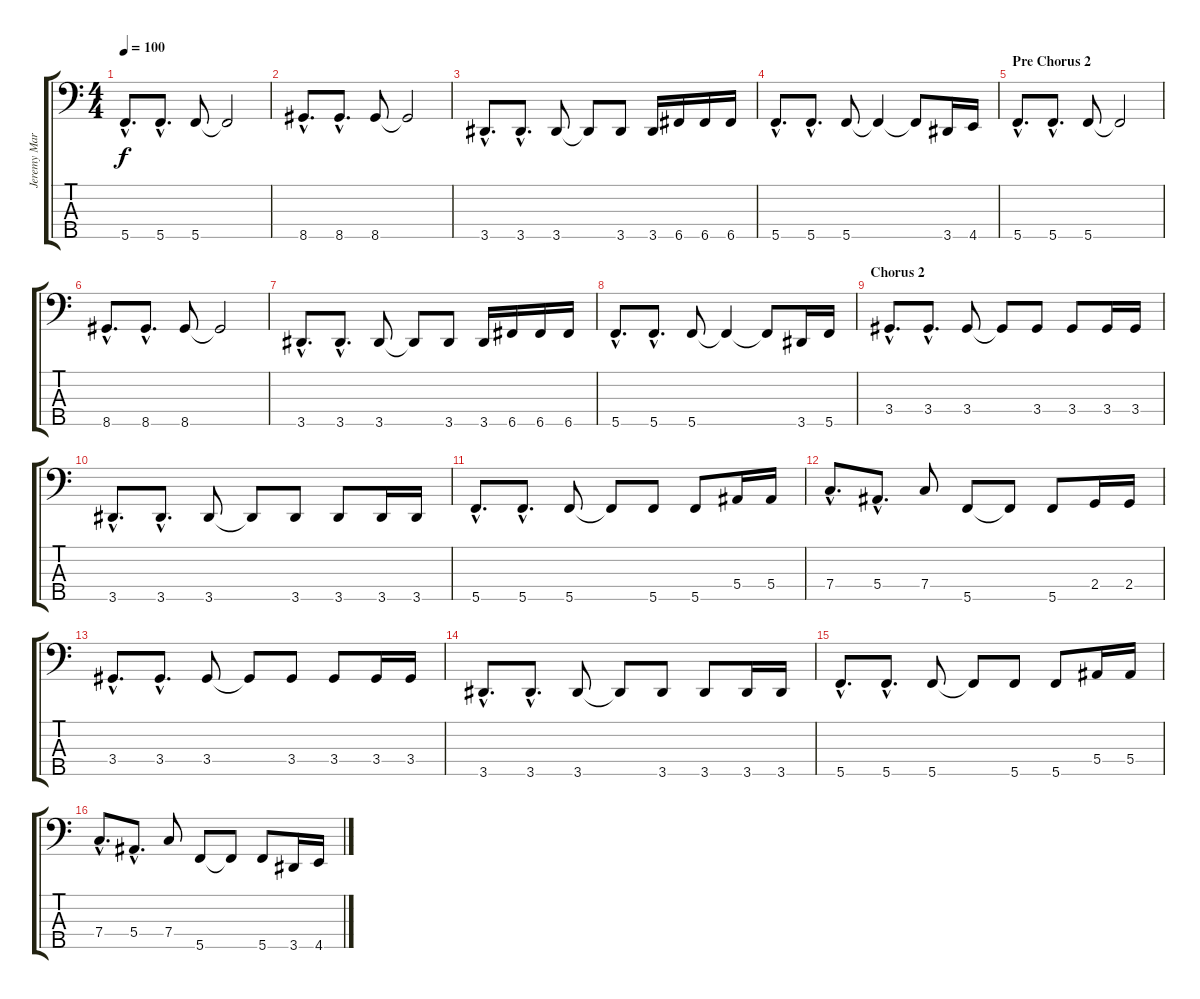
\track ("Jeremy Marshall (Bass)" "Jeremy Mar") {instrument electricbasspick}
\staff {score tabs}
\tuning (Ab2 Eb2 Bb1 F1 C1) {hide}
\ts (4 4)
\tempo 100
\clef f4
\ks c
5.5{hac}.8{d dy f} 5.5{hac}.8{d} 5.5.8 5.5{t}.2 |
8.5{hac}.8{d} 8.5{hac}.8{d} 8.5.8 8.5{t}.2 |
3.5{hac}.8{d} 3.5{hac}.8{d} 3.5.8 3.5{t}.8 3.5.8 3.5.16 6.5.16 6.5.16 6.5.16 |
5.5{hac}.8{d} 5.5{hac}.8{d} 5.5.8 5.5{t}.4 5.5{t}.8 3.5.16 4.5.16 |
\section ("" "Pre Chorus 2")
5.5{hac}.8{d} 5.5{hac}.8{d} 5.5.8 5.5{t}.2 |
8.5{hac}.8{d} 8.5{hac}.8{d} 8.5.8 8.5{t}.2 |
3.5{hac}.8{d} 3.5{hac}.8{d} 3.5.8 3.5{t}.8 3.5.8 3.5.16 6.5.16 6.5.16 6.5.16 |
5.5{hac}.8{d} 5.5{hac}.8{d} 5.5.8 5.5{t}.4 5.5{t}.8 3.5.16 5.5.16 |
\section ("" "Chorus 2")
3.4{hac}.8{d} 3.4{hac}.8{d} 3.4.8 3.4{t}.8 3.4.8 3.4.8 3.4.16 3.4.16 |
3.5{hac}.8{d} 3.5{hac}.8{d} 3.5.8 3.5{t}.8 3.5.8 3.5.8 3.5.16 3.5.16 |
5.5{hac}.8{d} 5.5{hac}.8{d} 5.5.8 5.5{t}.8 5.5.8 5.5.8 5.4.16 5.4.16 |
7.4{hac}.8{d} 5.4{hac}.8{d} 7.4.8 5.5.8 5.5{t}.8 5.5.8 2.4.16 2.4.16 |
3.4{hac}.8{d} 3.4{hac}.8{d} 3.4.8 3.4{t}.8 3.4.8 3.4.8 3.4.16 3.4.16 |
3.5{hac}.8{d} 3.5{hac}.8{d} 3.5.8 3.5{t}.8 3.5.8 3.5.8 3.5.16 3.5.16 |
5.5{hac}.8{d} 5.5{hac}.8{d} 5.5.8 5.5{t}.8 5.5.8 5.5.8 5.4.16 5.4.16 |
7.4{hac}.8{d} 5.4{hac}.8{d} 7.4.8 5.5.8 5.5{t}.8 5.5.8 3.5.16 4.5.16
